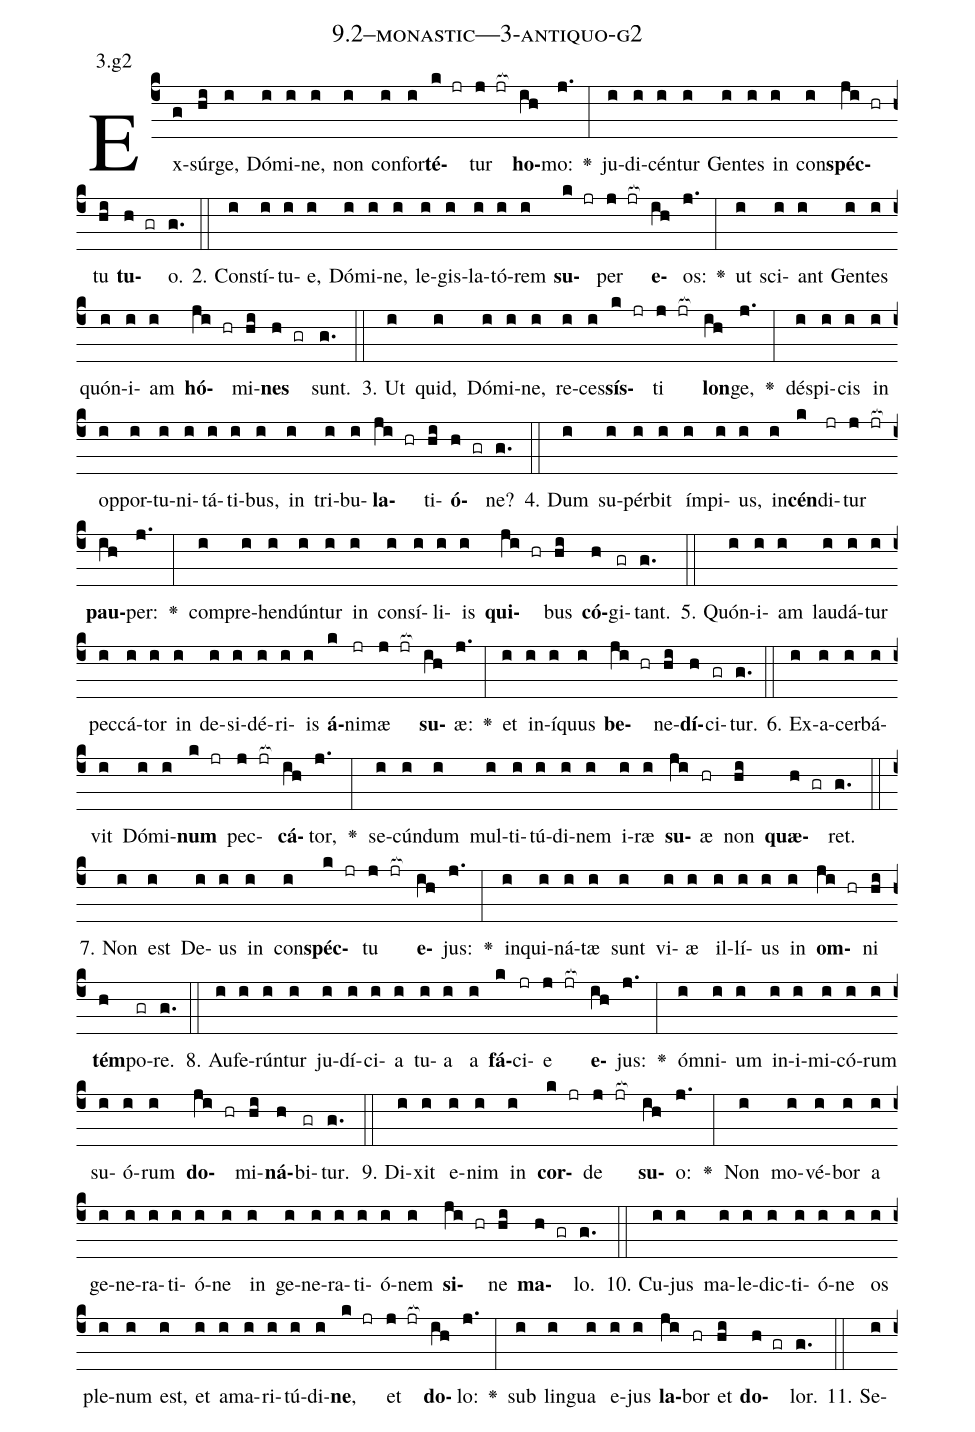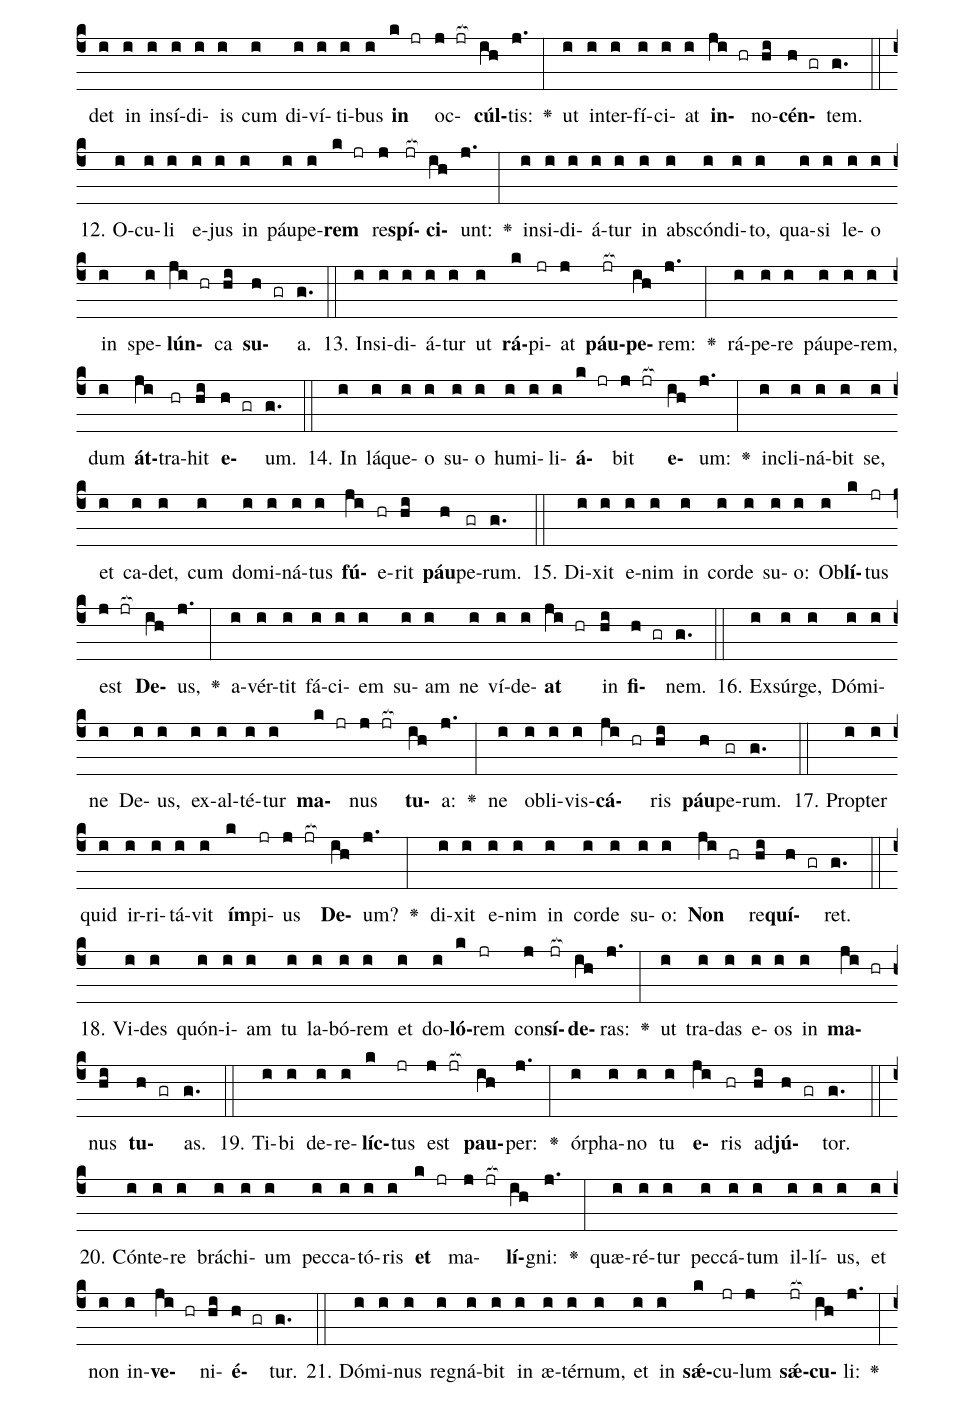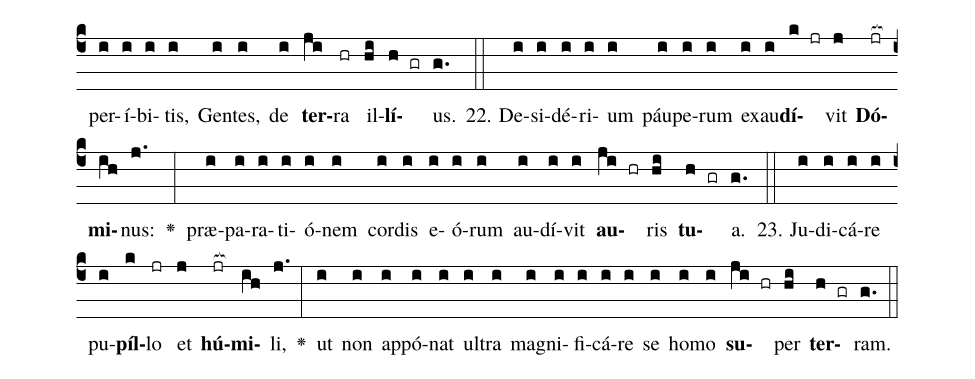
name: 9.2--monastic---3-antiquo-g2;
annotation: 3.g2;
%%
(c4)Ex(g)súr(hi)ge,(i) Dó(i)mi(i)ne,(i) non(i) con(i)for(i)<b>té</b>(k jr)tur(j jr[ocb:1{]) <b>ho</b>(ih[ocb:0}])mo:(j.) <v>\greheightstar</v>(:) ju(i)di(i)cén(i)tur(i) Gen(i)tes(i) in(i) con(i)<b>spéc</b>(ji hr)tu(hi) <b>tu</b>(h gr)o.(g.) (::)
2. Con(i)stí(i)tu(i)e,(i) Dó(i)mi(i)ne,(i) le(i)gis(i)la(i)tó(i)rem(i) <b>su</b>(k jr)per(j jr[ocb:1{]) <b>e</b>(ih[ocb:0}])os:(j.) <v>\greheightstar</v>(:) ut(i) sci(i)ant(i) Gen(i)tes(i) quón(i)i(i)am(i) <b>hó</b>(ji hr)mi(hi)<b>nes</b>(h gr) sunt.(g.) (::)
3. Ut(i) quid,(i) Dó(i)mi(i)ne,(i) re(i)ces(i)<b>sís</b>(k jr)ti(j jr[ocb:1{]) <b>lon</b>(ih[ocb:0}])ge,(j.) <v>\greheightstar</v>(:) dé(i)spi(i)cis(i) in(i) op(i)por(i)tu(i)ni(i)tá(i)ti(i)bus,(i) in(i) tri(i)bu(i)<b>la</b>(ji hr)ti(hi)<b>ó</b>(h gr)ne?(g.) (::)
4. Dum(i) su(i)pér(i)bit(i) ím(i)pi(i)us,(i) in(i)<b>cén</b>(k)di(jr)tur(j jr[ocb:1{]) <b>pau</b>(ih[ocb:0}])per:(j.) <v>\greheightstar</v>(:) com(i)pre(i)hen(i)dún(i)tur(i) in(i) con(i)sí(i)li(i)is(i) <b>qui</b>(ji hr)bus(hi) <b>có</b>(h)gi(gr)tant.(g.) (::)
5. Quón(i)i(i)am(i) lau(i)dá(i)tur(i) pec(i)cá(i)tor(i) in(i) de(i)si(i)dé(i)ri(i)is(i) <b>á</b>(k)ni(jr)mæ(j jr[ocb:1{]) <b>su</b>(ih[ocb:0}])æ:(j.) <v>\greheightstar</v>(:) et(i) in(i)í(i)quus(i) <b>be</b>(ji hr)ne(hi)<b>dí</b>(h)ci(gr)tur.(g.) (::)
6. Ex(i)a(i)cer(i)bá(i)vit(i) Dó(i)mi(i)<b>num</b>(k jr) pec(j jr[ocb:1{])<b>cá</b>(ih[ocb:0}])tor,(j.) <v>\greheightstar</v>(:) se(i)cún(i)dum(i) mul(i)ti(i)tú(i)di(i)nem(i) i(i)ræ(i) <b>su</b>(ji)æ(hr) non(hi) <b>quæ</b>(h gr)ret.(g.) (::)
7. Non(i) est(i) De(i)us(i) in(i) con(i)<b>spéc</b>(k jr)tu(j jr[ocb:1{]) <b>e</b>(ih[ocb:0}])jus:(j.) <v>\greheightstar</v>(:) in(i)qui(i)ná(i)tæ(i) sunt(i) vi(i)æ(i) il(i)lí(i)us(i) in(i) <b>om</b>(ji hr)ni(hi) <b>tém</b>(h)po(gr)re.(g.) (::)
8. Au(i)fe(i)rún(i)tur(i) ju(i)dí(i)ci(i)a(i) tu(i)a(i) a(i) <b>fá</b>(k)ci(jr)e(j jr[ocb:1{]) <b>e</b>(ih[ocb:0}])jus:(j.) <v>\greheightstar</v>(:) óm(i)ni(i)um(i) in(i)i(i)mi(i)có(i)rum(i) su(i)ó(i)rum(i) <b>do</b>(ji hr)mi(hi)<b>ná</b>(h)bi(gr)tur.(g.) (::)
9. Di(i)xit(i) e(i)nim(i) in(i) <b>cor</b>(k jr)de(j jr[ocb:1{]) <b>su</b>(ih[ocb:0}])o:(j.) <v>\greheightstar</v>(:) Non(i) mo(i)vé(i)bor(i) a(i) ge(i)ne(i)ra(i)ti(i)ó(i)ne(i) in(i) ge(i)ne(i)ra(i)ti(i)ó(i)nem(i) <b>si</b>(ji hr)ne(hi) <b>ma</b>(h gr)lo.(g.) (::)
10. Cu(i)jus(i) ma(i)le(i)dic(i)ti(i)ó(i)ne(i) os(i) ple(i)num(i) est,(i) et(i) a(i)ma(i)ri(i)tú(i)di(i)<b>ne</b>,(k jr) et(j jr[ocb:1{]) <b>do</b>(ih[ocb:0}])lo:(j.) <v>\greheightstar</v>(:) sub(i) lin(i)gua(i) e(i)jus(i) <b>la</b>(ji)bor(hr) et(hi) <b>do</b>(h gr)lor.(g.) (::)
11. Se(i)det(i) in(i) in(i)sí(i)di(i)is(i) cum(i) di(i)ví(i)ti(i)bus(i) <b>in</b>(k jr) oc(j jr[ocb:1{])<b>cúl</b>(ih[ocb:0}])tis:(j.) <v>\greheightstar</v>(:) ut(i) in(i)ter(i)fí(i)ci(i)at(i) <b>in</b>(ji hr)no(hi)<b>cén</b>(h gr)tem.(g.) (::)
12. O(i)cu(i)li(i) e(i)jus(i) in(i) páu(i)pe(i)<b>rem</b>(k jr) re(j)<b>spí</b>(jr[ocb:1{])<b>ci</b>(ih[ocb:0}])unt:(j.) <v>\greheightstar</v>(:) in(i)si(i)di(i)á(i)tur(i) in(i) abs(i)cón(i)di(i)to,(i) qua(i)si(i) le(i)o(i) in(i) spe(i)<b>lún</b>(ji hr)ca(hi) <b>su</b>(h gr)a.(g.) (::)
13. In(i)si(i)di(i)á(i)tur(i) ut(i) <b>rá</b>(k)pi(jr)at(j) <b>páu</b>(jr[ocb:1{])<b>pe</b>(ih[ocb:0}])rem:(j.) <v>\greheightstar</v>(:) rá(i)pe(i)re(i) páu(i)pe(i)rem,(i) dum(i) <b>át</b>(ji)tra(hr)hit(hi) <b>e</b>(h gr)um.(g.) (::)
14. In(i) lá(i)que(i)o(i) su(i)o(i) hu(i)mi(i)li(i)<b>á</b>(k jr)bit(j jr[ocb:1{]) <b>e</b>(ih[ocb:0}])um:(j.) <v>\greheightstar</v>(:) in(i)cli(i)ná(i)bit(i) se,(i) et(i) ca(i)det,(i) cum(i) do(i)mi(i)ná(i)tus(i) <b>fú</b>(ji)e(hr)rit(hi) <b>páu</b>(h)pe(gr)rum.(g.) (::)
15. Di(i)xit(i) e(i)nim(i) in(i) cor(i)de(i) su(i)o:(i) Ob(i)<b>lí</b>(k)tus(jr) est(j jr[ocb:1{]) <b>De</b>(ih[ocb:0}])us,(j.) <v>\greheightstar</v>(:) a(i)vér(i)tit(i) fá(i)ci(i)em(i) su(i)am(i) ne(i) ví(i)de(i)<b>at</b>(ji hr) in(hi) <b>fi</b>(h gr)nem.(g.) (::)
16. Ex(i)súr(i)ge,(i) Dó(i)mi(i)ne(i) De(i)us,(i) ex(i)al(i)té(i)tur(i) <b>ma</b>(k jr)nus(j jr[ocb:1{]) <b>tu</b>(ih[ocb:0}])a:(j.) <v>\greheightstar</v>(:) ne(i) ob(i)li(i)vis(i)<b>cá</b>(ji hr)ris(hi) <b>páu</b>(h)pe(gr)rum.(g.) (::)
17. Prop(i)ter(i) quid(i) ir(i)ri(i)tá(i)vit(i) <b>ím</b>(k)pi(jr)us(j jr[ocb:1{]) <b>De</b>(ih[ocb:0}])um?(j.) <v>\greheightstar</v>(:) di(i)xit(i) e(i)nim(i) in(i) cor(i)de(i) su(i)o:(i) <b>Non</b>(ji hr) re(hi)<b>quí</b>(h gr)ret.(g.) (::)
18. Vi(i)des(i) quón(i)i(i)am(i) tu(i) la(i)bó(i)rem(i) et(i) do(i)<b>ló</b>(k)rem(jr) con(j)<b>sí</b>(jr[ocb:1{])<b>de</b>(ih[ocb:0}])ras:(j.) <v>\greheightstar</v>(:) ut(i) tra(i)das(i) e(i)os(i) in(i) <b>ma</b>(ji hr)nus(hi) <b>tu</b>(h gr)as.(g.) (::)
19. Ti(i)bi(i) de(i)re(i)<b>líc</b>(k)tus(jr) est(j jr[ocb:1{]) <b>pau</b>(ih[ocb:0}])per:(j.) <v>\greheightstar</v>(:) ór(i)pha(i)no(i) tu(i) <b>e</b>(ji)ris(hr) ad(hi)<b>jú</b>(h gr)tor.(g.) (::)
20. Cón(i)te(i)re(i) brá(i)chi(i)um(i) pec(i)ca(i)tó(i)ris(i) <b>et</b>(k jr) ma(j jr[ocb:1{])<b>lí</b>(ih[ocb:0}])gni:(j.) <v>\greheightstar</v>(:) quæ(i)ré(i)tur(i) pec(i)cá(i)tum(i) il(i)lí(i)us,(i) et(i) non(i) in(i)<b>ve</b>(ji hr)ni(hi)<b>é</b>(h gr)tur.(g.) (::)
21. Dó(i)mi(i)nus(i) re(i)gná(i)bit(i) in(i) æ(i)tér(i)num,(i) et(i) in(i) <b>sǽ</b>(k)cu(jr)lum(j) <b>sǽ</b>(jr[ocb:1{])<b>cu</b>(ih[ocb:0}])li:(j.) <v>\greheightstar</v>(:) per(i)í(i)bi(i)tis,(i) Gen(i)tes,(i) de(i) <b>ter</b>(ji)ra(hr) il(hi)<b>lí</b>(h gr)us.(g.) (::)
22. De(i)si(i)dé(i)ri(i)um(i) páu(i)pe(i)rum(i) ex(i)au(i)<b>dí</b>(k jr)vit(j) <b>Dó</b>(jr[ocb:1{])<b>mi</b>(ih[ocb:0}])nus:(j.) <v>\greheightstar</v>(:) præ(i)pa(i)ra(i)ti(i)ó(i)nem(i) cor(i)dis(i) e(i)ó(i)rum(i) au(i)dí(i)vit(i) <b>au</b>(ji hr)ris(hi) <b>tu</b>(h gr)a.(g.) (::)
23. Ju(i)di(i)cá(i)re(i) pu(i)<b>píl</b>(k)lo(jr) et(j) <b>hú</b>(jr[ocb:1{])<b>mi</b>(ih[ocb:0}])li,(j.) <v>\greheightstar</v>(:) ut(i) non(i) ap(i)pó(i)nat(i) ul(i)tra(i) ma(i)gni(i)fi(i)cá(i)re(i) se(i) ho(i)mo(i) <b>su</b>(ji hr)per(hi) <b>ter</b>(h gr)ram.(g.) (::)
